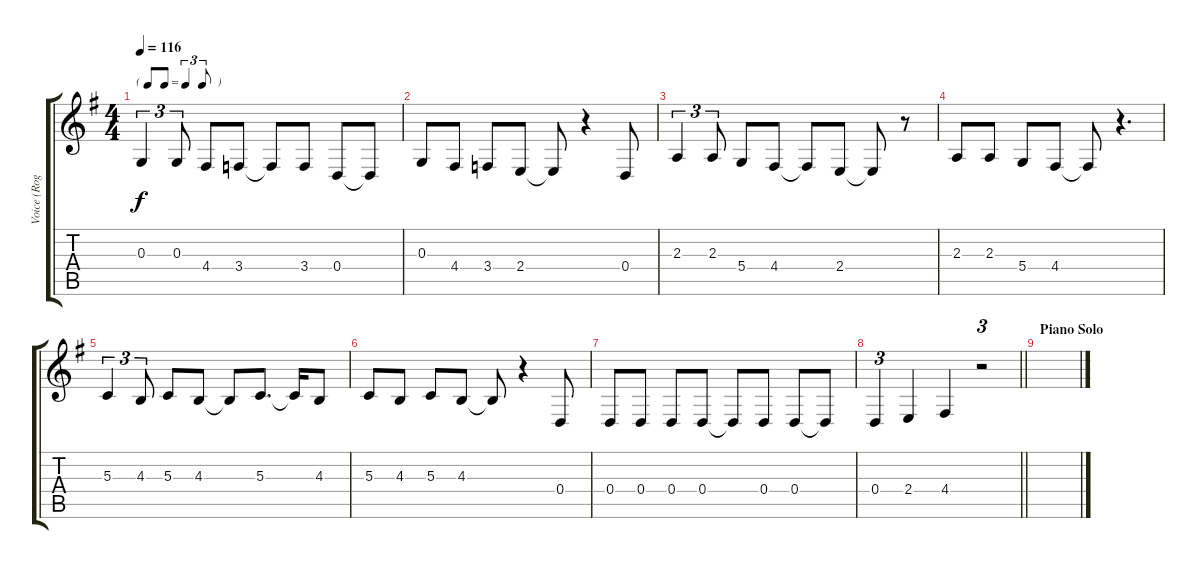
\track ("Voice (Roger Waters)" "Voice (Rog") {instrument altosax}
\staff {score tabs}
\tuning (E4 B3 G3 D3 A2 E2) {hide}
\ts (4 4)
\tf triplet8th
\tempo 116
\clef g2
\ks g
0.3{t}.4{tu (3 2) dy f} 0.3.8{tu (3 2)} 4.4.8 3.4.8 3.4{t}.8 3.4.8 0.4.8 0.4{t}.8 |
0.3.8 4.4.8 3.4.8 2.4.8 2.4{t}.8 r.4 0.4.8 |
2.3.4{tu (3 2)} 2.3.8{tu (3 2)} 5.4.8 4.4.8 4.4{t}.8 2.4.8 2.4{t}.8 r.8 |
2.3.8 2.3.8 5.4.8 4.4.8 4.4{t}.8 r.4{d} |
5.3.4{tu (3 2)} 4.3.8{tu (3 2)} 5.3.8 4.3.8 4.3{t}.8 5.3.8{d} 5.3{t}.16 4.3.8 |
5.3.8 4.3.8 5.3.8 4.3.8 4.3{t}.8 r.4 0.4.8 |
0.4.8 0.4.8 0.4.8 0.4.8 0.4{t}.8 0.4.8 0.4.8 0.4{t}.8 |
\barLineRight lightlight
0.4.4{tu (3 2)} 2.4.4 4.4.4 r.2{tu (3 2)} |
\section ("" "Piano Solo")
